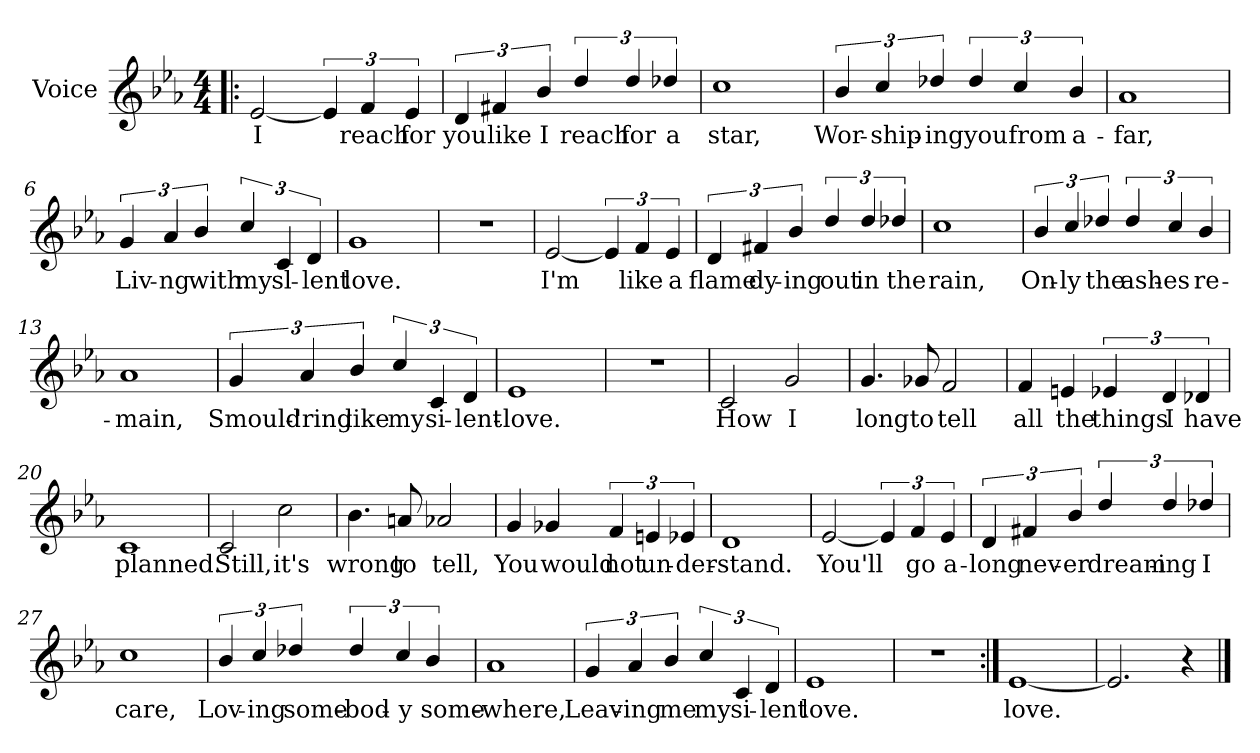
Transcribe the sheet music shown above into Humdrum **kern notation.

**kern	**text
*part1	*part1
*staff1	*staff1
*I"Voice	*
*clefG2	*
*k[b-e-a-]	*
*E-:	*
*M4/4	*
=1!|:	=1!|:
[2e-/	I
6e-/]	.
6f/	reach
6e-/	for
=2	=2
6d/	you
6f#X/	like
6b-/	I
6dd/	reach
6dd/	for
6dd-X/	a
=3	=3
1cc	star,
=4	=4
6b-/	Wor-
6cc/	-ship-
6dd-X/	-ing
6dd-/	you
6cc/	from
6b-/	a-
!!LO:LB:g=z
=5	=5
1a-	-far,
=6	=6
6g/	Liv-
6a-/	-ng
6b-/	with
6cc/	my
6c/	sl-
6d/	-lent
=7	=7
1g	love.
=8	=8
1r	.
=9	=9
[2e-/	I'm
6e-/]	.
6f/	like
6e-/	a
!!LO:LB:g=z
=10	=10
6d/	flame
6f#X/	dy-
6b-/	-ing
6dd/	out
6dd/	in
6dd-X/	the
=11	=11
1cc	rain,
=12	=12
6b-/	On-
6cc/	-ly
6dd-X/	the
6dd-/	ash-
6cc/	-es
6b-/	re-
=13	=13
1a-	-main,
!!LO:LB:g=z
=14	=14
6g/	Smould-
6a-/	-'ring
6b-/	like
6cc/	my
6c/	si-
6d/	-lent-
=15	=15
1e-	love.
=16	=16
1r	.
=17	=17
2c/	How
2g/	I
!!LO:LB:g=z
=18	=18
4.g/	long
8g-X/	to
2f/	tell
=19	=19
4f/	all
4en/	the
6e-X/	things
6d/	I
6d-X/	have
=20	=20
1c	planned.
=21	=21
2c/	Still,
2cc\	it's
!!LO:LB:g=z
=22	=22
4.b-\	wrong
8an/	to
2a-X/	tell,
=23	=23
4g/	You
4g-X/	would
6f/	not
6en/	un-
6e-X/	-der-
=24	=24
1d	-stand.
=25	=25
[2e-/	You'll
6e-/]	.
6f/	go
6e-/	a-
!!LO:LB:g=z
=26	=26
6d/	-long
6f#X/	nev-
6b-/	-er
6dd/	dream-
6dd/	-ing
6dd-X/	I
=27	=27
1cc	care,
=28	=28
6b-/	Lov-
6cc/	-ing
6dd-X/	some-
6dd-/	-bod-
6cc/	-y
6b-/	some-
=29	=29
1a-	-where,
!!LO:LB:g=z
=30	=30
6g/	Leav-
6a-/	-ing
6b-/	me
6cc/	my
6c/	si-
6d/	-lent
=31	=31
1e-	love.
=32	=32
1r	.
=33:|!	=33:|!
[1e-	love.
=34	=34
2.e-/]	.
4r	.
==	==
*-	*-
